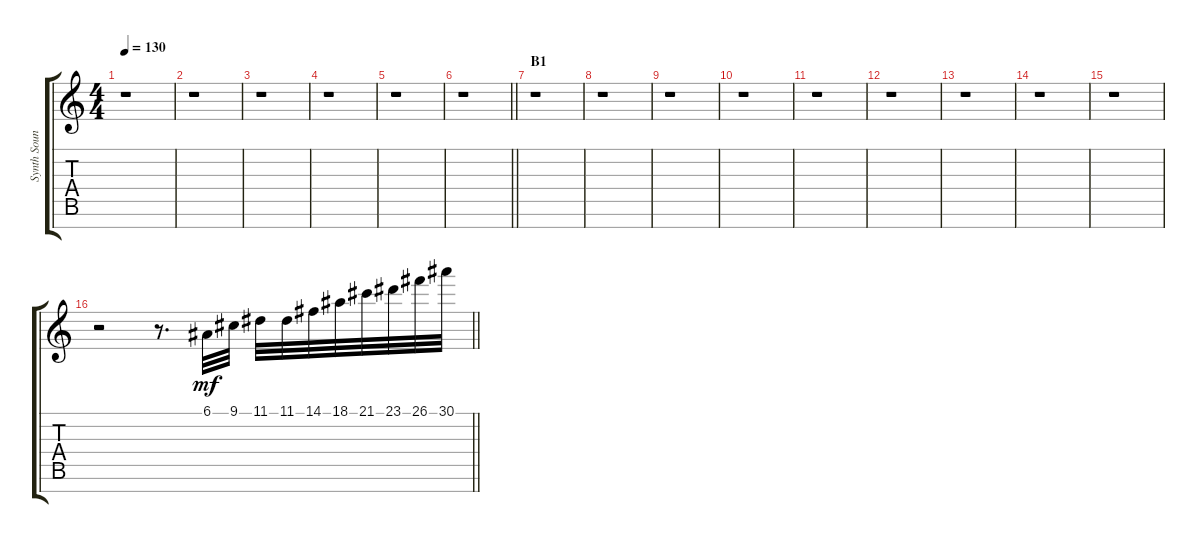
\track ("Synth Sound" "Synth Soun") {instrument lead1square}
\staff {score tabs}
\tuning (E4 B3 G3 D3 A2 E2 B1) {hide}
\ts (4 4)
\tempo 130
\clef g2
\ks c
r.1{dy f} |
r.1 |
r.1 |
r.1 |
r.1 |
\barLineRight lightlight
r.1 |
\section ("" "B1")
r.1 |
r.1 |
r.1 |
r.1 |
r.1 |
r.1 |
r.1 |
r.1 |
r.1 |
\barLineRight lightlight
r.2{volume 12 instrument orchestralharp} r.8{d} 6.1.32{dy mf} 9.1.32 11.1.32 11.1.32 14.1.32 18.1.32 21.1.32 23.1.32 26.1.32 30.1.32
